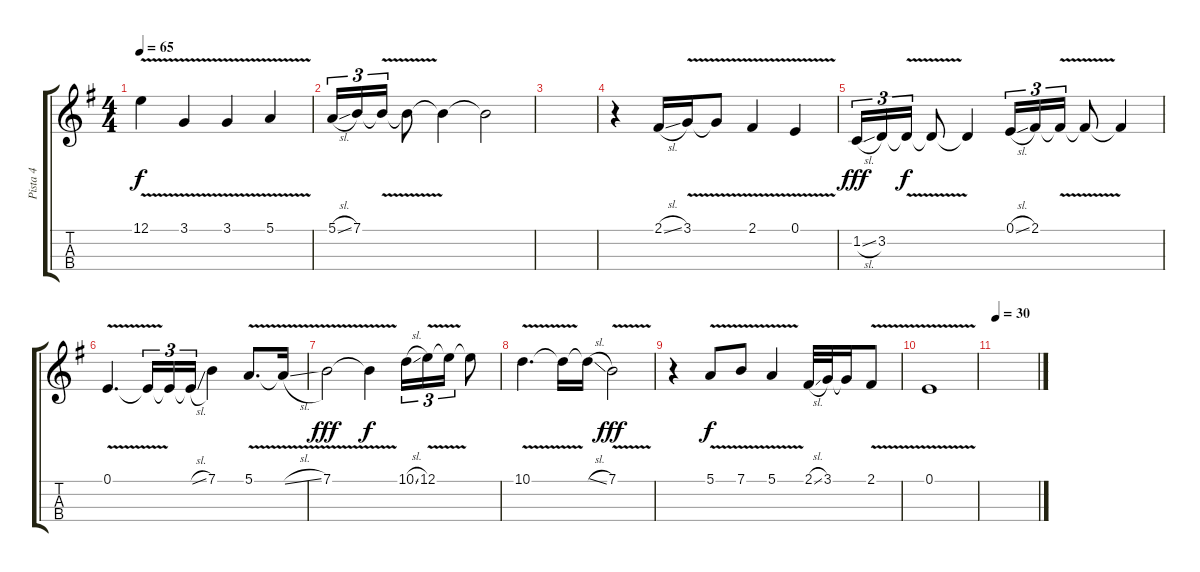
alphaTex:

\track ("Pista 4" "Pista 4") {instrument bagpipe}
\staff {score tabs}
\tuning (E4 B3 G3 D3) {hide}
\ts (4 4)
\tempo 65
\clef g2
\ks g
12.1{v}.4{dy f} 3.1{v}.4 3.1{v}.4 5.1{v}.4 |
5.1{sl}.16{tu (3 2)} 7.1.16{tu (3 2)} 7.1{v t}.16{tu (3 2)} 7.1{t}.8 7.1{t}.4{volume 10} 7.1{t}.2 |
|
r.4 2.1{sl}.16 3.1{v}.16 3.1{t}.8 2.1{v}.4 0.1{v}.4 |
1.2{sl}.16{tu (3 2) dy fff} 3.2.16{tu (3 2)} 3.2{v t}.16{tu (3 2) dy f} 3.2{t}.8 3.2{t}.4 0.1{sl}.16{tu (3 2)} 2.1.16{tu (3 2)} 2.1{v t}.16{tu (3 2)} 2.1{t}.8 2.1{t}.4 |
0.1{v}.4{d} 0.1{t}.16{tu (3 2)} 0.1{t}.16{tu (3 2)} 0.1{sl t}.16{tu (3 2)} 7.1.4 5.1{v}.8{d} 5.1{sl t}.16 |
7.1{v}.2{dy fff} 7.1{t}.4{dy f} 10.1{sl}.16{tu (3 2)} 12.1{v}.16{tu (3 2)} 12.1{t}.16{tu (3 2)} 12.1{t}.8 |
10.1{v}.4{d} 10.1{t}.16 10.1{sl t}.16 7.1{v}.2{dy fff} |
r.4 5.1{v}.8{dy f} 7.1{v}.8 5.1{v}.4 2.1{sl}.32 3.1.32 3.1{t}.16 2.1{v}.8 |
0.1{v}.1{volume 0} |
\tempo 30
